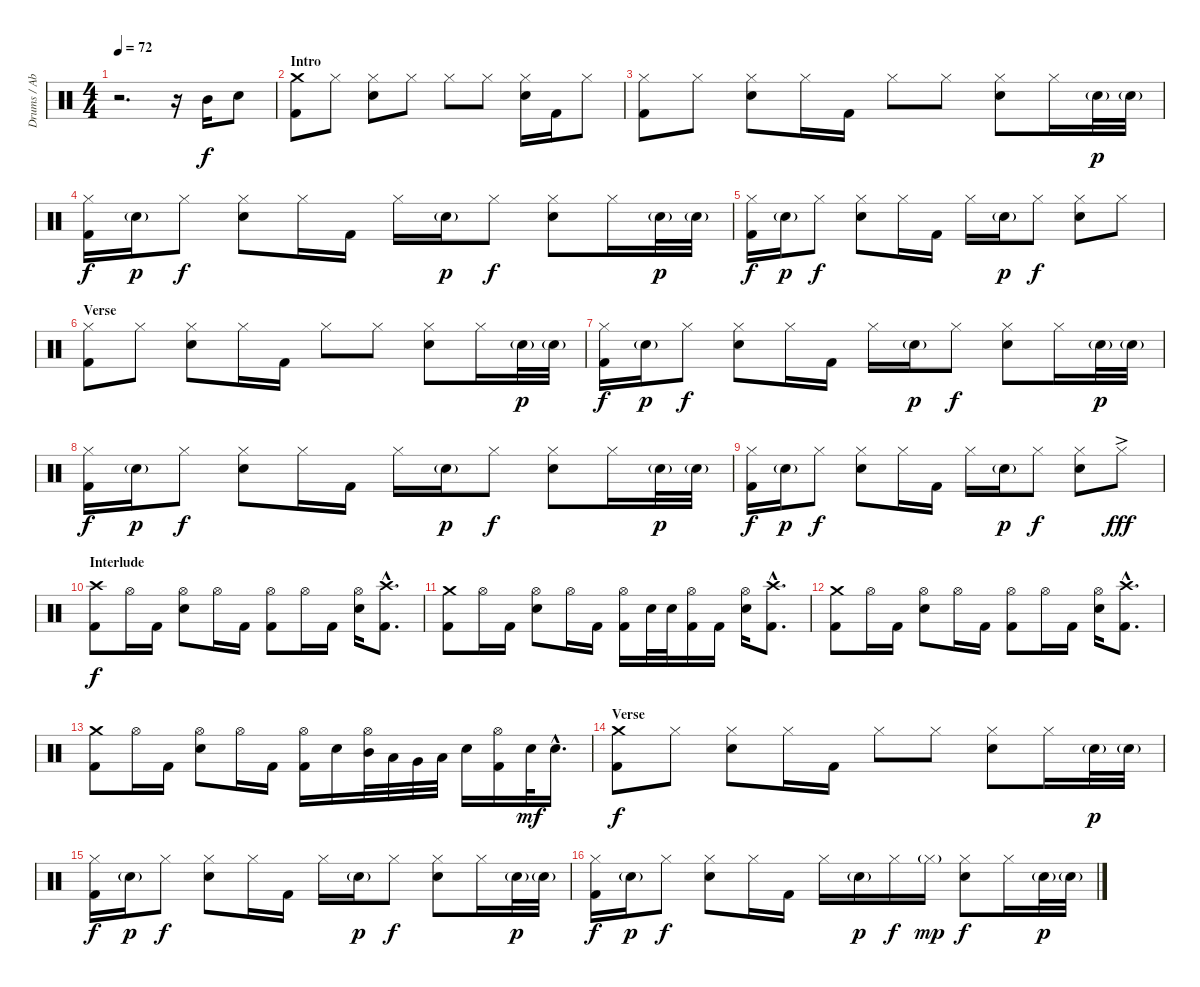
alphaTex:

\track ("Drums / Abe Cunningham" "Drums / Ab") {instrument percussion}
\staff {score}
\articulation defaults
\ts (4 4)
\tempo 72
\clef neutral
\ks c
r.2{d dy f} r.16 "Mid Tom (hit)".16 "Electric Snare (hit)".8 |
\section ("" "Intro")
("Crash medium (hit)" "Kick (hit) 2").8 "Hi-Hat (closed)".8 ("Hi-Hat (closed)" "Electric Snare (hit)").8 "Hi-Hat (closed)".8 "Hi-Hat (closed)".8 "Hi-Hat (closed)".8 ("Hi-Hat (closed)" "Electric Snare (hit)").16 "Kick (hit) 2".16 "Hi-Hat (closed)".8 |
("Hi-Hat (closed)" "Kick (hit) 2").8 "Hi-Hat (closed)".8 ("Hi-Hat (closed)" "Electric Snare (hit)").8 "Hi-Hat (closed)".16 "Kick (hit) 2".16 "Hi-Hat (closed)".8 "Hi-Hat (closed)".8 ("Hi-Hat (closed)" "Electric Snare (hit)").8 "Hi-Hat (closed)".16 "Electric Snare (hit)"{g}.32{dy p} "Electric Snare (hit)"{g}.32 |
("Hi-Hat (closed)" "Kick (hit) 2").16{dy f} "Electric Snare (hit)"{g}.16{dy p} "Hi-Hat (closed)".8{dy f} ("Hi-Hat (closed)" "Electric Snare (hit)").8 "Hi-Hat (closed)".16 "Kick (hit) 2".16 "Hi-Hat (closed)".16 "Electric Snare (hit)"{g}.16{dy p} "Hi-Hat (closed)".8{dy f} ("Hi-Hat (closed)" "Electric Snare (hit)").8 "Hi-Hat (closed)".16 "Electric Snare (hit)"{g}.32{dy p} "Electric Snare (hit)"{g}.32 |
("Hi-Hat (closed)" "Kick (hit) 2").16{dy f} "Electric Snare (hit)"{g}.16{dy p} "Hi-Hat (closed)".8{dy f} ("Hi-Hat (closed)" "Electric Snare (hit)").8 "Hi-Hat (closed)".16 "Kick (hit) 2".16 "Hi-Hat (closed)".16 "Electric Snare (hit)"{g}.16{dy p} "Hi-Hat (closed)".8{dy f} ("Hi-Hat (closed)" "Electric Snare (hit)").8 "Hi-Hat (closed)".8 |
\section ("" "Verse")
("Hi-Hat (closed)" "Kick (hit) 2").8 "Hi-Hat (closed)".8 ("Hi-Hat (closed)" "Electric Snare (hit)").8 "Hi-Hat (closed)".16 "Kick (hit) 2".16 "Hi-Hat (closed)".8 "Hi-Hat (closed)".8 ("Hi-Hat (closed)" "Electric Snare (hit)").8 "Hi-Hat (closed)".16 "Electric Snare (hit)"{g}.32{dy p} "Electric Snare (hit)"{g}.32 |
("Hi-Hat (closed)" "Kick (hit) 2").16{dy f} "Electric Snare (hit)"{g}.16{dy p} "Hi-Hat (closed)".8{dy f} ("Hi-Hat (closed)" "Electric Snare (hit)").8 "Hi-Hat (closed)".16 "Kick (hit) 2".16 "Hi-Hat (closed)".16 "Electric Snare (hit)"{g}.16{dy p} "Hi-Hat (closed)".8{dy f} ("Hi-Hat (closed)" "Electric Snare (hit)").8 "Hi-Hat (closed)".16 "Electric Snare (hit)"{g}.32{dy p} "Electric Snare (hit)"{g}.32 |
("Hi-Hat (closed)" "Kick (hit) 2").16{dy f} "Electric Snare (hit)"{g}.16{dy p} "Hi-Hat (closed)".8{dy f} ("Hi-Hat (closed)" "Electric Snare (hit)").8 "Hi-Hat (closed)".16 "Kick (hit) 2".16 "Hi-Hat (closed)".16 "Electric Snare (hit)"{g}.16{dy p} "Hi-Hat (closed)".8{dy f} ("Hi-Hat (closed)" "Electric Snare (hit)").8 "Hi-Hat (closed)".16 "Electric Snare (hit)"{g}.32{dy p} "Electric Snare (hit)"{g}.32 |
("Hi-Hat (closed)" "Kick (hit) 2").16{dy f} "Electric Snare (hit)"{g}.16{dy p} "Hi-Hat (closed)".8{dy f} ("Hi-Hat (closed)" "Electric Snare (hit)").8 "Hi-Hat (closed)".16 "Kick (hit) 2".16 "Hi-Hat (closed)".16 "Electric Snare (hit)"{g}.16{dy p} "Hi-Hat (closed)".8{dy f} ("Hi-Hat (closed)" "Electric Snare (hit)").8 "Hi-Hat (closed)"{ac}.8{dy fff} |
\section ("" "Interlude")
("Crash high (hit)" "Kick (hit) 2").8{dy f} "Hi-Hat (open)".16 "Kick (hit) 2".16 ("Hi-Hat (open)" "Electric Snare (hit)").8 "Hi-Hat (open)".16 "Kick (hit) 2".16 ("Hi-Hat (open)" "Kick (hit) 2").8 "Hi-Hat (open)".16 "Kick (hit) 2".16 ("Hi-Hat (open)" "Electric Snare (hit)").16 ("Crash high (hit)"{hac} "Kick (hit) 2"{hac}).8{d} |
("Crash medium (hit)" "Kick (hit) 2").8 "Hi-Hat (open)".16 "Kick (hit) 2".16 ("Hi-Hat (open)" "Electric Snare (hit)").8 "Hi-Hat (open)".16 "Kick (hit) 2".16 ("Hi-Hat (open)" "Kick (hit) 2").16 "Electric Snare (hit)".32 "Electric Snare (hit)".32 ("Hi-Hat (open)" "Kick (hit) 2").16 "Kick (hit) 2".16 ("Hi-Hat (open)" "Electric Snare (hit)").16 ("Crash high (hit)"{hac} "Kick (hit) 2"{hac}).8{d} |
("Crash medium (hit)" "Kick (hit) 2").8 "Hi-Hat (open)".16 "Kick (hit) 2".16 ("Hi-Hat (open)" "Electric Snare (hit)").8 "Hi-Hat (open)".16 "Kick (hit) 2".16 ("Hi-Hat (open)" "Kick (hit) 2").8 "Hi-Hat (open)".16 "Kick (hit) 2".16 ("Hi-Hat (open)" "Electric Snare (hit)").16 ("Crash high (hit)"{hac} "Kick (hit) 2"{hac}).8{d} |
("Crash medium (hit)" "Kick (hit) 2").8 "Hi-Hat (open)".16 "Kick (hit) 2".16 ("Hi-Hat (open)" "Electric Snare (hit)").8 "Hi-Hat (open)".16 "Kick (hit) 2".16 ("Hi-Hat (open)" "Kick (hit) 2").16 "Electric Snare (hit)".16 ("Hi-Hat (open)" "Mid Tom (hit)").32 "Low Tom (hit)".32 "Very Low Tom (hit)".32 "Low Floor Tom (hit)".32 "Electric Snare (hit)".16 ("Hi-Hat (open)" "Kick (hit) 2").16 "Electric Snare (hit)".32{dy mf} "Electric Snare (hit)"{hac}.16{d} |
\section ("" "Verse")
("Crash medium (hit)" "Kick (hit) 2").8{dy f} "Hi-Hat (closed)".8 ("Hi-Hat (closed)" "Electric Snare (hit)").8 "Hi-Hat (closed)".16 "Kick (hit) 2".16 "Hi-Hat (closed)".8 "Hi-Hat (closed)".8 ("Hi-Hat (closed)" "Electric Snare (hit)").8 "Hi-Hat (closed)".16 "Electric Snare (hit)"{g}.32{dy p} "Electric Snare (hit)"{g}.32 |
("Hi-Hat (closed)" "Kick (hit) 2").16{dy f} "Electric Snare (hit)"{g}.16{dy p} "Hi-Hat (closed)".8{dy f} ("Hi-Hat (closed)" "Electric Snare (hit)").8 "Hi-Hat (closed)".16 "Kick (hit) 2".16 "Hi-Hat (closed)".16 "Electric Snare (hit)"{g}.16{dy p} "Hi-Hat (closed)".8{dy f} ("Hi-Hat (closed)" "Electric Snare (hit)").8 "Hi-Hat (closed)".16 "Electric Snare (hit)"{g}.32{dy p} "Electric Snare (hit)"{g}.32 |
("Hi-Hat (closed)" "Kick (hit) 2").16{dy f} "Electric Snare (hit)"{g}.16{dy p} "Hi-Hat (closed)".8{dy f} ("Hi-Hat (closed)" "Electric Snare (hit)").8 "Hi-Hat (closed)".16 "Kick (hit) 2".16 "Hi-Hat (closed)".16 "Electric Snare (hit)"{g}.16{dy p} "Hi-Hat (closed)".16{dy f} "Hi-Hat (closed)"{g}.16{dy mp} ("Hi-Hat (closed)" "Electric Snare (hit)").8{dy f} "Hi-Hat (closed)".16 "Electric Snare (hit)"{g}.32{dy p} "Electric Snare (hit)"{g}.32
